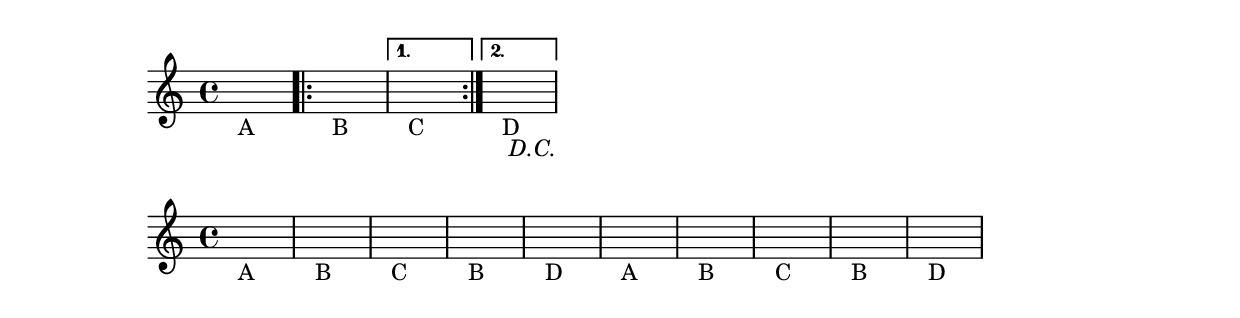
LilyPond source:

\version "2.23.6"

#(ly:set-option 'warning-as-error #t)

\header {
  texidoc="This tests a @code{\\repeat volta} inside and at the end of
a @code{\\repeat segno}.  The music unfolds to ABCBD ABCBD"
}

piece = \new Voice \fixed c' {
  \repeat segno 2 {
    s1_"A"
    \repeat volta 2 {
      s1_"B"
      \alternative {
        s1_"C"
        s1_"D"
      }
    }
  }
}

\new Score { \piece }
\new Score { \unfoldRepeats \piece }
